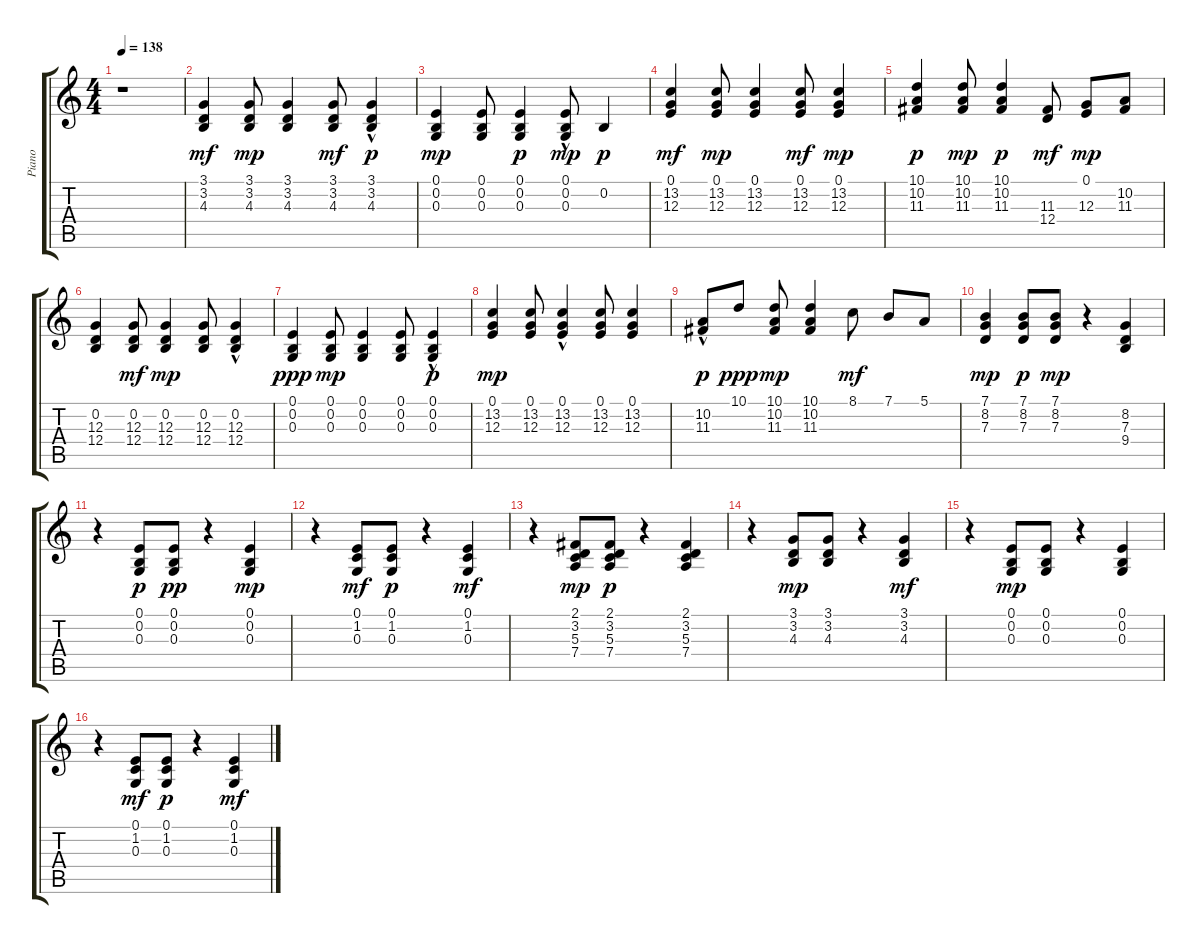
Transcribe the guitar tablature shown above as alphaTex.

\track ("Piano" "Piano") {instrument acousticgrandpiano}
\staff {score tabs}
\tuning (E4 B3 G3 D3 A2 E2) {hide}
\ts (4 4)
\tempo 138
\clef g2
\ks c
r.1{dy mf instrument acousticgrandpiano} |
(3.1 3.2 4.3).4 (3.1 3.2 4.3).8{dy mp} (3.1 3.2 4.3).4 (3.1 3.2 4.3).8{dy mf} (3.1{hac} 3.2 4.3).4{dy p} |
(0.1 0.2 0.3).4{dy mp} (0.1 0.2 0.3).8 (0.1 0.2 0.3).4{dy p} (0.1 0.2 0.3{hac}).8{dy mp} 0.2.4{dy p} |
(0.1 13.2 12.3).4{dy mf} (0.1 13.2 12.3).8{dy mp} (0.1 13.2 12.3).4 (0.1 13.2 12.3).8{dy mf} (0.1 13.2 12.3).4{dy mp} |
(10.1 10.2 11.3).4{dy p} (10.1 10.2 11.3).8{dy mp} (10.1 10.2 11.3).4{dy p} (11.3 12.4).8{dy mf} (0.1 12.3).8{dy mp} (10.2 11.3).8 |
(0.2 12.3 12.4).4 (0.2 12.3 12.4).8{dy mf} (0.2 12.3 12.4).4{dy mp} (0.2 12.3 12.4).8 (0.2{hac} 12.3 12.4).4 |
(0.1 0.2 0.3).4{dy ppp} (0.1 0.2 0.3).8{dy mp} (0.1 0.2 0.3).4 (0.1 0.2 0.3).8 (0.1 0.2{hac} 0.3).4{dy p} |
(0.1 13.2 12.3).4{dy mp} (0.1 13.2 12.3).8 (0.1{hac} 13.2{hac} 12.3).4 (0.1 13.2 12.3).8 (0.1 13.2 12.3).4 |
(10.2 11.3{hac}).8{dy p} 10.1.8{dy ppp} (10.1 10.2 11.3).8{dy mp} (10.1 10.2 11.3).4 8.1.8{dy mf} 7.1.8 5.1.8 |
(7.1 8.2 7.3).4{dy mp} (7.1 8.2 7.3).8{dy p} (7.1 8.2 7.3).8{dy mp} r.4 (8.2 7.3 9.4).4 |
r.4 (0.1 0.2 0.3).8{dy p} (0.1 0.2 0.3).8{dy pp} r.4 (0.1 0.2 0.3).4{dy mp} |
r.4 (0.1 1.2 0.3).8{dy mf} (0.1 1.2 0.3).8{dy p} r.4 (0.1 1.2 0.3).4{dy mf} |
r.4 (2.1 3.2 5.3 7.4).8{dy mp} (2.1 3.2 5.3 7.4).8{dy p} r.4 (2.1 3.2 5.3 7.4).4 |
r.4 (3.1 3.2 4.3).8{dy mp} (3.1 3.2 4.3).8 r.4 (3.1 3.2 4.3).4{dy mf} |
r.4 (0.1 0.2 0.3).8{dy mp} (0.1 0.2 0.3).8 r.4 (0.1 0.2 0.3).4 |
r.4 (0.1 1.2 0.3).8{dy mf} (0.1 1.2 0.3).8{dy p} r.4 (0.1 1.2 0.3).4{dy mf}
